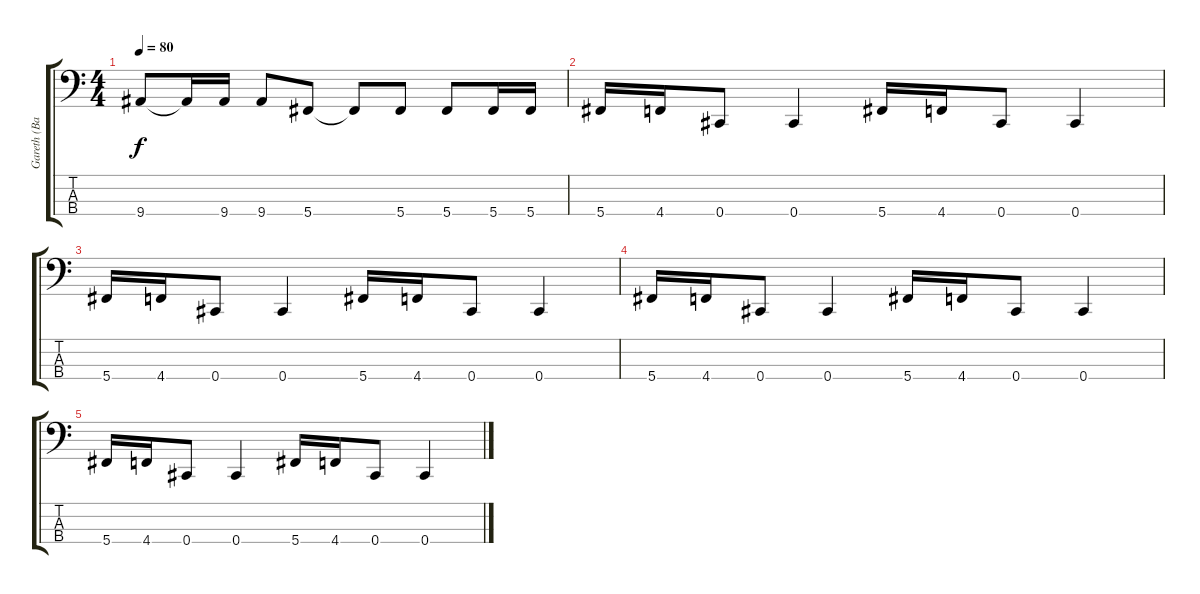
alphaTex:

\track ("Gareth (Bass)" "Gareth (Ba") {instrument electricbassfinger}
\staff {score tabs}
\tuning (Gb2 Db2 Ab1 Db1) {hide}
\ts (4 4)
\tempo 80
\clef f4
\ks c
9.4.8{dy f} 9.4{t}.16 9.4.16 9.4.8 5.4.8 5.4{t}.8 5.4.8 5.4.8 5.4.16 5.4.16 |
5.4.16 4.4.16 0.4.8 0.4.4 5.4.16 4.4.16 0.4.8 0.4.4 |
5.4.16 4.4.16 0.4.8 0.4.4 5.4.16 4.4.16 0.4.8 0.4.4 |
5.4.16 4.4.16 0.4.8 0.4.4 5.4.16 4.4.16 0.4.8 0.4.4 |
5.4.16 4.4.16 0.4.8 0.4.4 5.4.16 4.4.16 0.4.8 0.4.4
